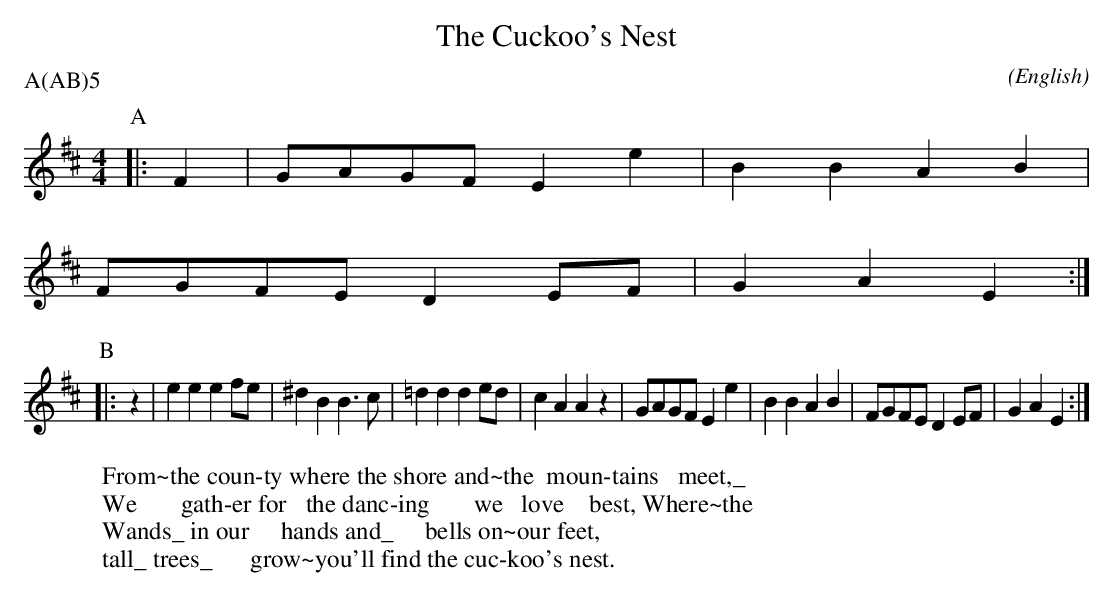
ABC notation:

X:1
T:The Cuckoo's Nest
M:4/4
C:
O:English
P:A(AB)5
K:EDor
P:A
|: F2     | GAGF              E2    e2     | B2   B2      A2  B2 |
W:From~the coun-ty where the shore and~the  moun-tains   meet,_
W:We       gath-er for   the danc-ing       we   love    best, Where~the
FGFE              D2    EF     | G2    A2     E2     :|
W:Wands_ in our     hands and_     bells on~our feet,
W:tall_ trees_      grow~you'll find the cuc-koo's nest.
P:B
|: z2 | e2 e2 e2 fe | ^d2 B2 B3  c  | =d2 d2 d2 ed |  c2 A2 A2  \
z2 | GAGF  E2 e2 |  B2 B2 A2  B2 |  FGFE  D2 EF |  G2 A2 E2 :|
